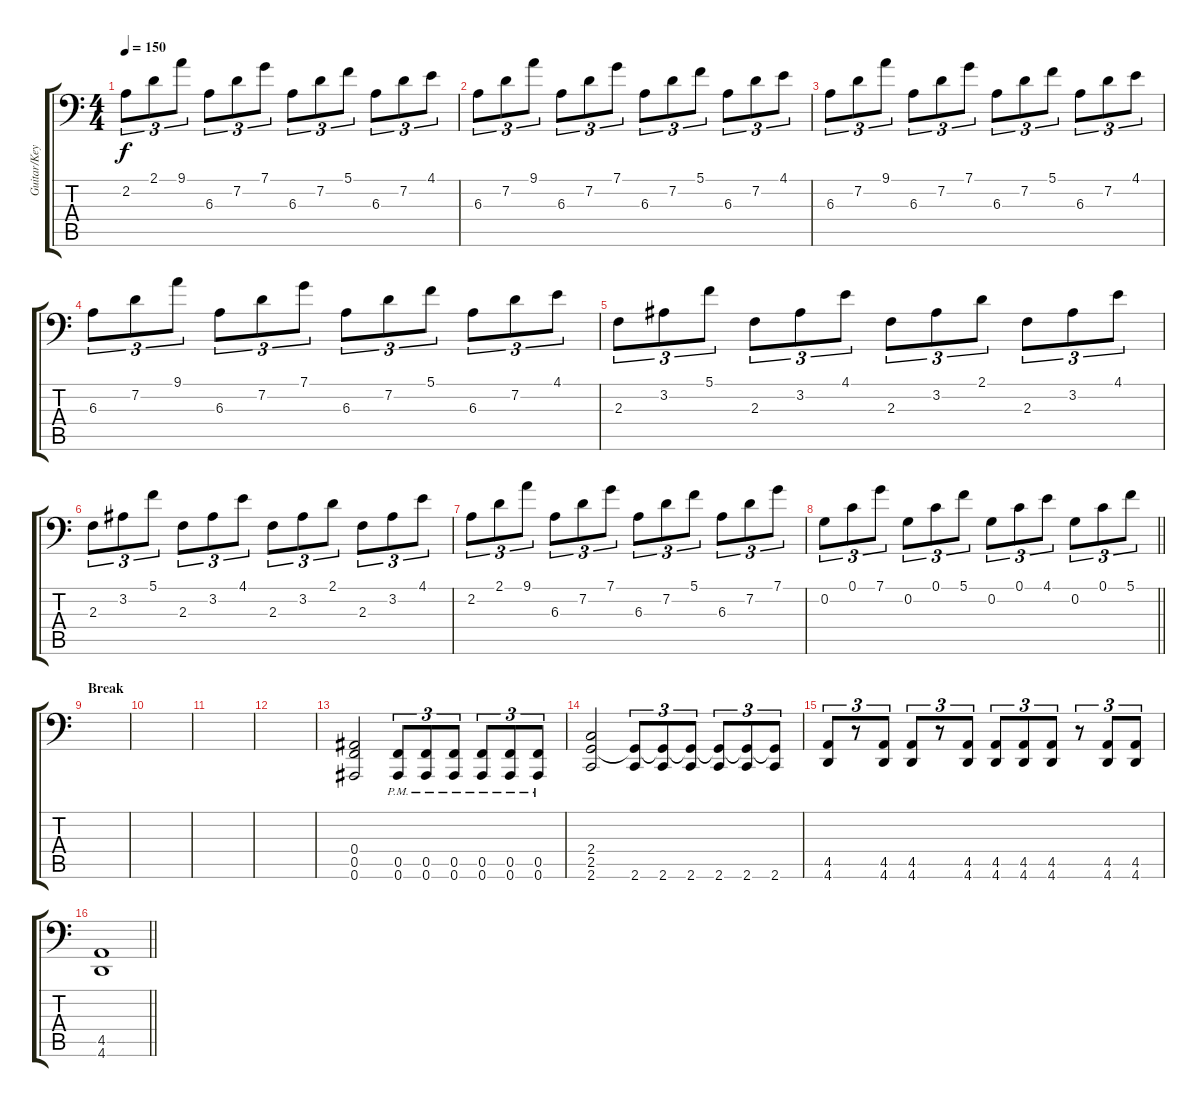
\track ("Guitar/Keyboard" "Guitar/Key") {instrument lead8bassandlead}
\staff {score tabs}
\tuning (C4 G3 Eb3 Bb2 F2 Bb1) {hide}
\ts (4 4)
\tempo 150
\clef f4
\ks c
2.2.8{tu (3 2) dy f} 2.1.8{tu (3 2)} 9.1.8{tu (3 2)} 6.3.8{tu (3 2)} 7.2.8{tu (3 2)} 7.1.8{tu (3 2)} 6.3.8{tu (3 2)} 7.2.8{tu (3 2)} 5.1.8{tu (3 2)} 6.3.8{tu (3 2)} 7.2.8{tu (3 2)} 4.1.8{tu (3 2)} |
6.3.8{tu (3 2)} 7.2.8{tu (3 2)} 9.1.8{tu (3 2)} 6.3.8{tu (3 2)} 7.2.8{tu (3 2)} 7.1.8{tu (3 2)} 6.3.8{tu (3 2)} 7.2.8{tu (3 2)} 5.1.8{tu (3 2)} 6.3.8{tu (3 2)} 7.2.8{tu (3 2)} 4.1.8{tu (3 2)} |
6.3.8{tu (3 2)} 7.2.8{tu (3 2)} 9.1.8{tu (3 2)} 6.3.8{tu (3 2)} 7.2.8{tu (3 2)} 7.1.8{tu (3 2)} 6.3.8{tu (3 2)} 7.2.8{tu (3 2)} 5.1.8{tu (3 2)} 6.3.8{tu (3 2)} 7.2.8{tu (3 2)} 4.1.8{tu (3 2)} |
6.3.8{tu (3 2)} 7.2.8{tu (3 2)} 9.1.8{tu (3 2)} 6.3.8{tu (3 2)} 7.2.8{tu (3 2)} 7.1.8{tu (3 2)} 6.3.8{tu (3 2)} 7.2.8{tu (3 2)} 5.1.8{tu (3 2)} 6.3.8{tu (3 2)} 7.2.8{tu (3 2)} 4.1.8{tu (3 2)} |
2.3.8{tu (3 2)} 3.2.8{tu (3 2)} 5.1.8{tu (3 2)} 2.3.8{tu (3 2)} 3.2.8{tu (3 2)} 4.1.8{tu (3 2)} 2.3.8{tu (3 2)} 3.2.8{tu (3 2)} 2.1.8{tu (3 2)} 2.3.8{tu (3 2)} 3.2.8{tu (3 2)} 4.1.8{tu (3 2)} |
2.3.8{tu (3 2)} 3.2.8{tu (3 2)} 5.1.8{tu (3 2)} 2.3.8{tu (3 2)} 3.2.8{tu (3 2)} 4.1.8{tu (3 2)} 2.3.8{tu (3 2)} 3.2.8{tu (3 2)} 2.1.8{tu (3 2)} 2.3.8{tu (3 2)} 3.2.8{tu (3 2)} 4.1.8{tu (3 2)} |
2.2.8{tu (3 2)} 2.1.8{tu (3 2)} 9.1.8{tu (3 2)} 6.3.8{tu (3 2)} 7.2.8{tu (3 2)} 7.1.8{tu (3 2)} 6.3.8{tu (3 2)} 7.2.8{tu (3 2)} 5.1.8{tu (3 2)} 6.3.8{tu (3 2)} 7.2.8{tu (3 2)} 7.1.8{tu (3 2)} |
\barLineRight lightlight
0.2.8{tu (3 2)} 0.1.8{tu (3 2)} 7.1.8{tu (3 2)} 0.2.8{tu (3 2)} 0.1.8{tu (3 2)} 5.1.8{tu (3 2)} 0.2.8{tu (3 2)} 0.1.8{tu (3 2)} 4.1.8{tu (3 2)} 0.2.8{tu (3 2)} 0.1.8{tu (3 2)} 5.1.8{tu (3 2)} |
\section ("" "Break")
|
|
|
|
(0.4 0.5 0.6).2{volume 13 instrument distortionguitar} (0.5{pm} 0.6{pm}).8{tu (3 2)} (0.5{pm} 0.6{pm}).8{tu (3 2)} (0.5{pm} 0.6{pm}).8{tu (3 2)} (0.5{pm} 0.6{pm}).8{tu (3 2)} (0.5{pm} 0.6{pm}).8{tu (3 2)} (0.5{pm} 0.6{pm}).8{tu (3 2)} |
(2.4 2.5 2.6).2 (2.5{t} 2.6).8{tu (3 2)} (2.5{t} 2.6).8{tu (3 2)} (2.5{t} 2.6).8{tu (3 2)} (2.5{t} 2.6).8{tu (3 2)} (2.5{t} 2.6).8{tu (3 2)} (2.5{t} 2.6).8{tu (3 2)} |
(4.5 4.6).8{tu (3 2)} r.8{tu (3 2)} (4.5 4.6).8{tu (3 2)} (4.5 4.6).8{tu (3 2)} r.8{tu (3 2)} (4.5 4.6).8{tu (3 2)} (4.5 4.6).8{tu (3 2)} (4.5 4.6).8{tu (3 2)} (4.5 4.6).8{tu (3 2)} r.8{tu (3 2)} (4.5 4.6).8{tu (3 2)} (4.5 4.6).8{tu (3 2)} |
\barLineRight lightlight
(4.5 4.6).1
